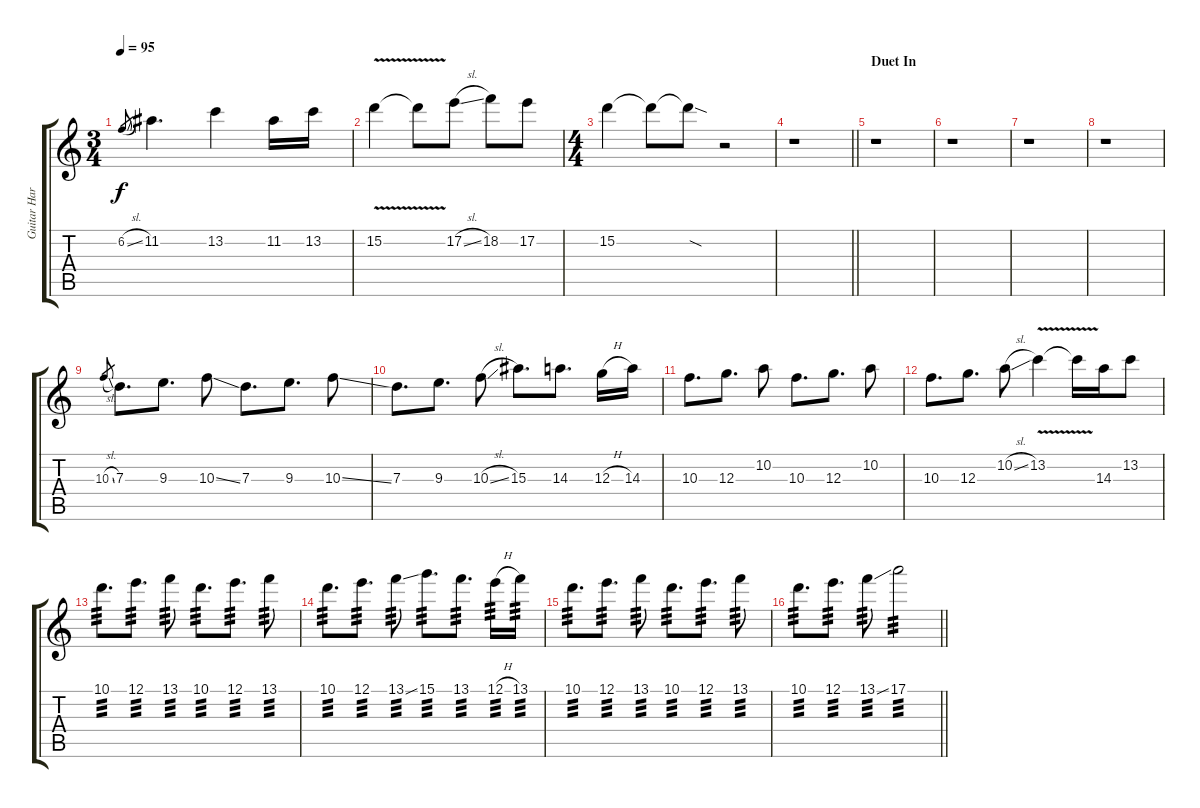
\track ("Guitar Harmony Zacky" "Guitar Har") {instrument distortionguitar}
\staff {score tabs}
\tuning (E4 B3 G3 D3 A2 D2) {hide}
\ts (3 4)
\tempo 95
\clef g2
\ks c
6.2{sl}.8{gr dy f} 11.2.4{d} 13.2.4 11.2.16 13.2.16 |
15.2{v}.4 15.2{t}.8 17.2{sl}.8 18.2.8 17.2.8 |
\ts (4 4)
15.2.4 15.2{t}.8 15.2{sod t}.8 r.2 |
\barLineRight lightlight
r.1 |
\section ("" "Duet In")
r.1 |
r.1 |
r.1 |
r.1 |
10.3{sl}.8{gr} 7.3.8{d volume 15} 9.3.8{d} 10.3{ss}.8 7.3.8{d} 9.3.8{d} 10.3{ss}.8 |
7.3.8{d} 9.3.8{d} 10.3{sl}.8 15.3.8{d} 14.3.8{d} 12.3{h}.16 14.3.16 |
10.3.8{d} 12.3.8{d} 10.2.8 10.3.8{d} 12.3.8{d} 10.2.8 |
10.3.8{d} 12.3.8{d} 10.2{sl}.8 13.2{v}.4 13.2{t}.16 14.3.16 13.2.8 |
10.1.8{d tp 3} 12.1.8{d tp 3} 13.1.8{tp 3} 10.1.8{d tp 3} 12.1.8{d tp 3} 13.1.8{tp 3} |
10.1.8{d tp 3} 12.1.8{d tp 3} 13.1{ss}.8{tp 3} 15.1.8{d tp 3} 13.1.8{d tp 3} 12.1{h}.16{tp 3} 13.1.16{tp 3} |
10.1.8{d tp 3} 12.1.8{d tp 3} 13.1.8{tp 3} 10.1.8{d tp 3} 12.1.8{d tp 3} 13.1.8{tp 3} |
\barLineRight lightlight
10.1.8{d tp 3} 12.1.8{d tp 3} 13.1{ss}.8{tp 3} 17.1.2{tp 3}
